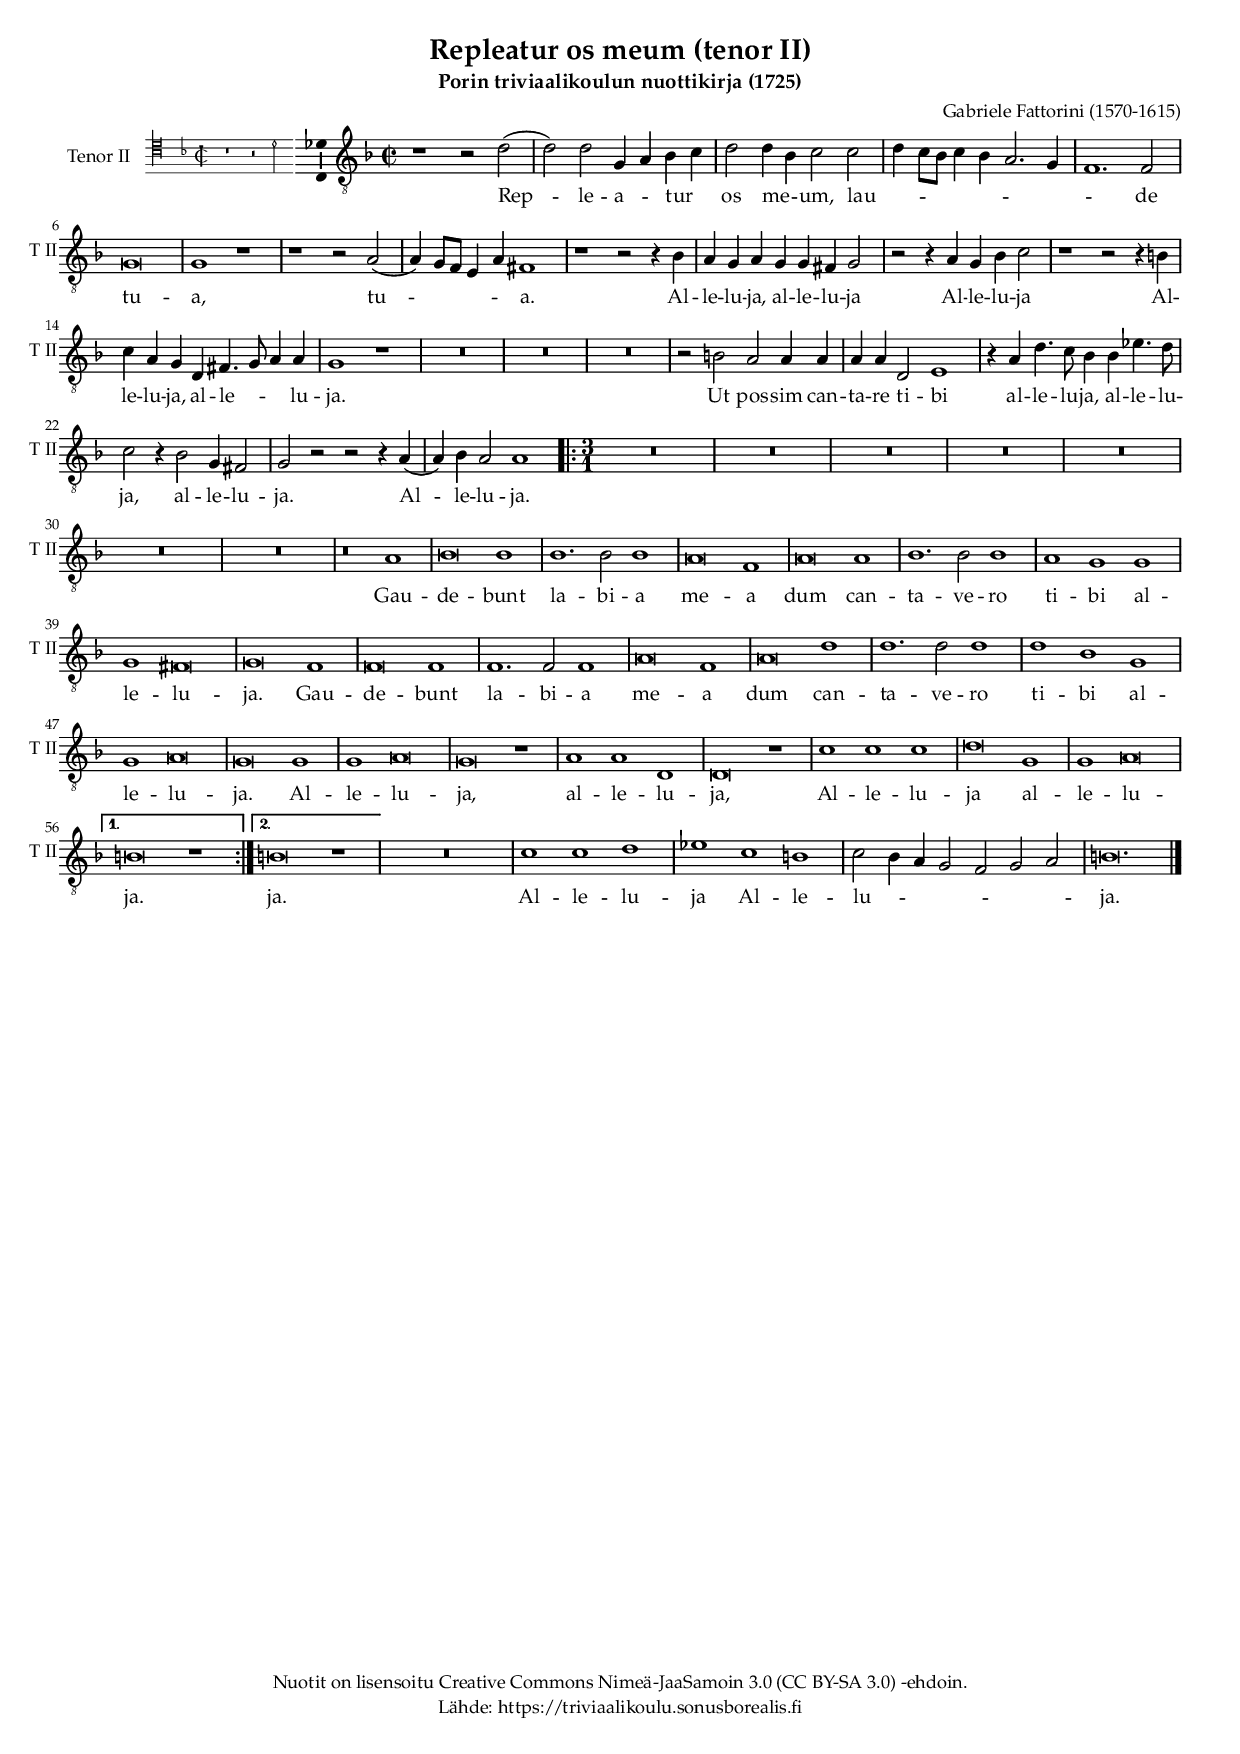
\version "2.19.49"
\include "suomi.ly"


global = {
%  \numericTimeSignature
  \time 2/2
	\set Timing.measureLength = #(ly:make-moment 4/2)
%  \autoBeamOff
  \key d \minor
  \set Staff.midiInstrument = #"voice oohs"
}

stanzaOneLyricsChoirOne = \lyricmode {
    Rep -- le -- a -- tur os me -- um,
    rep -- le -- a -- tur lau -- de tu -- a,
    lau -- de tu -- a, lau -- de tu -- a,
    lau -- _ _ _ de tu -- a.
    Al -- le -- lu -- ja, al -- le -- lu -- ja
    Al -- le -- lu -- ja
    Al -- le -- lu -- ja, al -- le -- lu -- ja,
    Al -- le -- lu -- ja.
    Ut pos -- sim can -- ta -- re ti -- bi
    al -- le -- lu -- ja, al -- le -- lu -- ja,
    al -- le -- lu -- ja, al -- le -- lu -- ja.
    Al -- le -- lu -- ja.

    Gau -- de -- bunt la -- bi -- a me -- a dum
    can -- ta -- ve -- ro ti -- bi al -- le -- lu -- ja
    Gau -- de -- bunt la -- bi -- a me -- a dum
    can -- ta -- ve -- ro ti -- bi al -- le -- lu -- ja.
    Al -- le -- lu -- ja
    al -- le -- lu -- ja,
    al -- le -- lu -- ja. Gau --
    ja.
    Al -- le -- lu -- ja
    Al -- le -- _ lu -- ja.
}


% Second choir

TenoreTwoMusic = \relative c' {
	\set Staff.instrumentName = #"Tenor II"
	\set Staff.shortInstrumentName = "T II"

	\incipit {
		\clef "mensural-c4" \key d \minor \time 2/2
		r1 r2 d'2
	}

	\clef "treble_8"
	r1 r2 d2( | d) d g,4 a b c | d2 d4 b c2 c | d4 c8 b c4 b a2. g4 |
	f1. f2 | g\breve | g1 r | r r2 a( | a4) g8 f e4 a fis1 |
	r1 r2 r4 b | a g a g g fis g2 | r2 r4 a g b c2 |
% p2
	r1 r2 r4 h | c a g d fis4. g8 a4 a | g1 r |
	R\breve | R\breve | R\breve |
	r2 h a a4 a | a a d,2 e1 | r4 a d4. c8 b4 b es4. d8 |
% p3
	c2 r4 b2 g4 fis2 | g2 r r r4 a( | a) b a2 a1 |
	\time 3/1
	\repeat volta 2 {
		\repeat unfold 7 { R\breve. } |
		r\breve a1 | b\breve b1 | b1. b2 b1 | a\breve f1 | a\breve a1 | b1. b2 b1 |
% p4
		a1 g g | g fis\breve | g\breve
		f1 | f\breve f1 | f1. f2 f1 | a\breve f1 | a\breve d1 |
		d1. d2 d1 | d b g | g a\breve | g\breve g1 | g a\breve | g\breve r1 |
		a1 a d, | d\breve r1 | c' c c | d\breve g,1 | g a\breve |
	}
	\alternative {
		{
			h\breve r1 |
		}
		{
			h\breve r1 |
		}
	}
	R\breve. | c1 c d |
% p5
	es c h | c2 b4 a g2 f g a | h\breve. \bar "|."
}

stanzaOneLyricsChoirTwoTenore = \lyricmode {
    Rep -- le -- a -- _ tur _ os me -- _ um,
		lau -- _ _ _ _ _ _ _ _ de tu -- a,
		tu -- _ _ _ _ a.
    Al -- le -- lu -- ja, al -- le -- lu -- ja
    Al -- le -- lu -- ja
    Al -- le -- lu -- ja, al -- le -- _ _ lu -- ja.
    Ut pos -- sim can -- ta -- re ti -- bi
    al -- le -- lu -- ja, al -- le -- lu -- ja,
    al -- le -- lu -- ja.
    Al -- le -- lu -- ja.

    Gau -- de -- bunt la -- bi -- a me -- a dum
    can -- ta -- ve -- ro ti -- bi al -- le -- lu -- ja.
    Gau -- de -- bunt la -- bi -- a me -- a dum
    can -- ta -- ve -- ro ti -- bi al -- le -- lu -- ja.
    Al -- le -- lu -- ja,
    al -- le -- lu -- ja,
    Al -- le -- lu -- ja
		al -- le -- lu -- ja.
    ja.
    Al -- le -- lu -- ja
    Al -- le -- lu -- _ _ _ _ _ _ ja.
}


\include "repleatur-os-meum.header.ily"

\header {
  title = "Repleatur os meum (tenor II)"
}

\score {
  \new StaffGroup = choirTwoStaff <<
    \new Staff <<
      \new Voice = "TenoreTwo" {
        \global
        \TenoreTwoMusic
      }
      \new Lyrics \lyricsto "TenoreTwo" {
       \stanzaOneLyricsChoirTwoTenore
      }
    >>
  >>

  \midi {
    \tempo 4 = 160
  }
  \layout {
    \context {
      \Staff
      \consists "Ambitus_engraver"

    }
    indent = 4\cm
    incipit-width = 2.5\cm
    \context {
     \Score
     \override VerticalAxisGroup.remove-first = ##t
    }
  }
}
